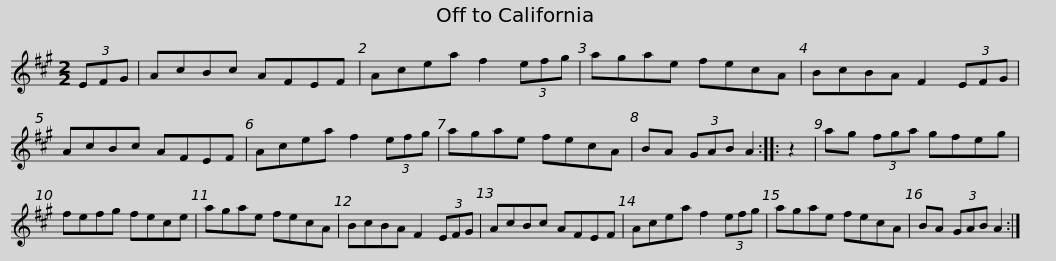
X:1
L:1/8
M:2/2
I:linebreak $
K:A
V:1 treble
V:1
 (3EFG | AcBc AFEF | Acea f2 (3efg | agae fecA | BcBA F2 (3EFG | %5
 AcBc AFEF |$ Acea f2 (3efg | agae fecA | BA (3GAB A2 :: z2 | %10
 ag (3fga gfeg | fefg fece |$ agae fecA | BcBA F2 (3EFG | AcBc AFEF | %15
 Acea f2 (3efg | agae fecA |$ BA (3GAB A2 :| %18
